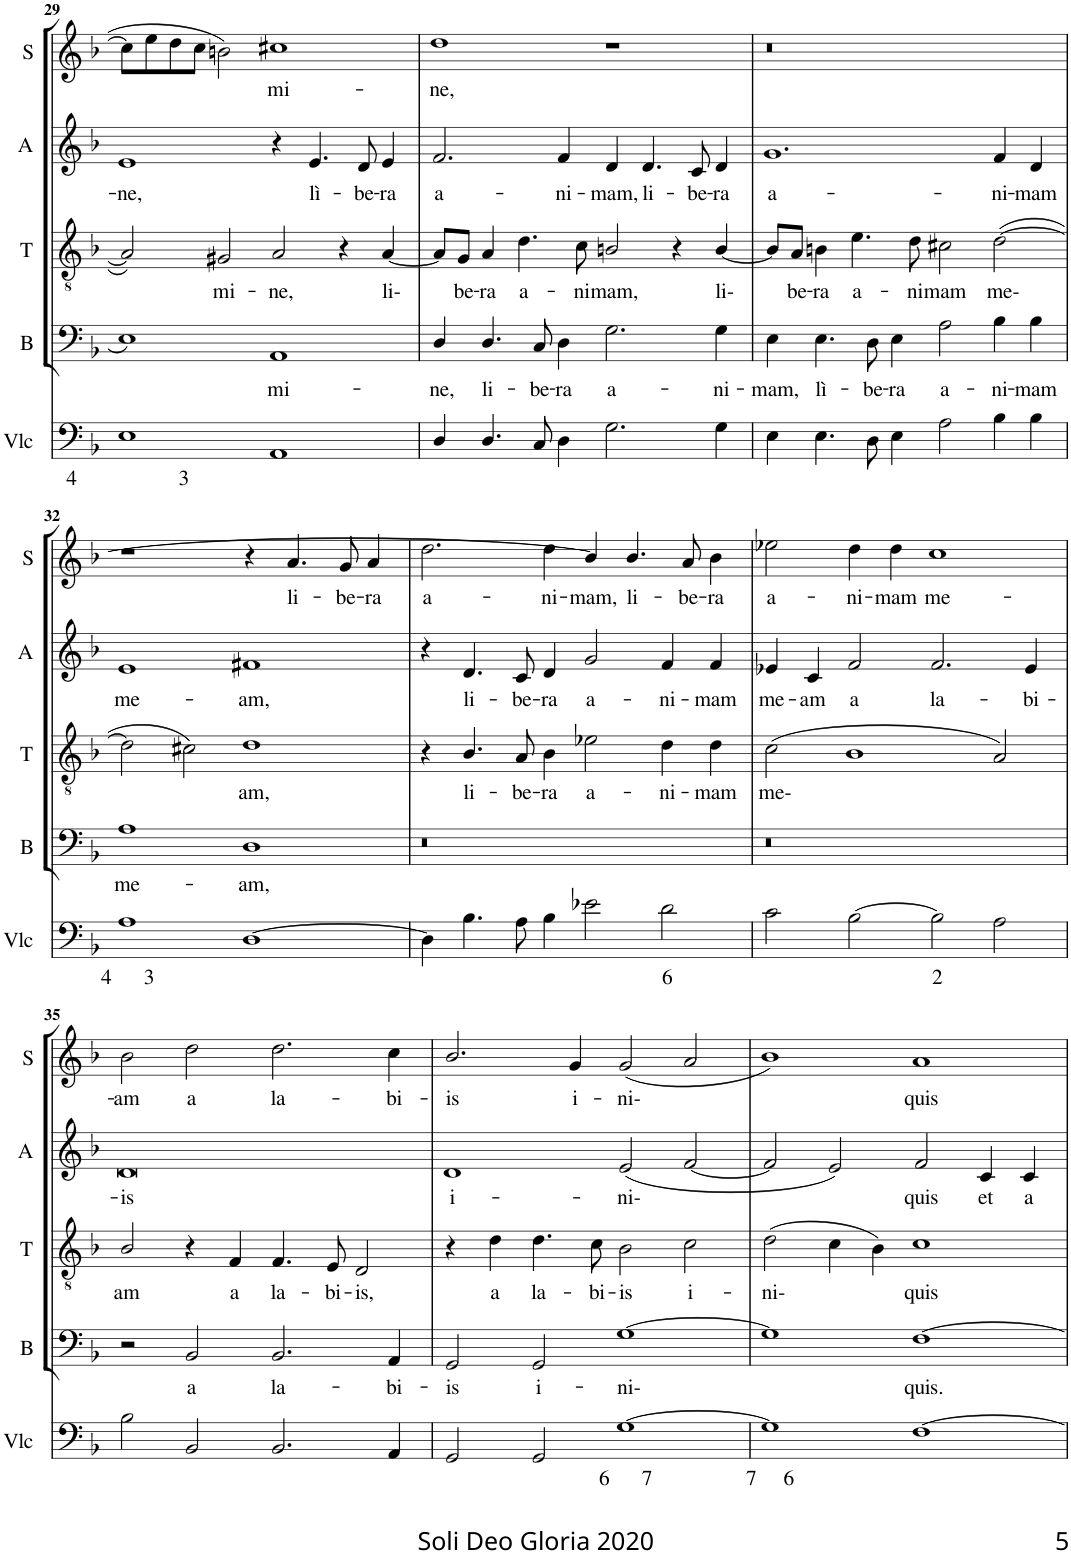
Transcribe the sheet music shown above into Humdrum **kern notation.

**kern	**text	**kern	**text	**kern	**text	**kern	**text	**kern	**text
*part5	*part5	*part4	*part4	*part3	*part3	*part2	*part2	*part1	*part1
*staff5	*staff5	*staff4	*staff4	*staff3	*staff3	*staff2	*staff2	*staff1	*staff1
*I"Violoncelle	*	*I"Bass	*	*I"Tenor	*	*I"Alto	*	*I"Soprano	*
*I'Vlc	*	*I'B	*	*I'T	*	*I'A	*	*I'S	*
!!LO:PB:g=z
*clefF4	*	*clefF4	*	*clefGv2	*	*clefG2	*	*clefG2	*
*k[b-]	*	*k[b-]	*	*k[b-]	*	*k[b-]	*	*k[b-]	*
*F:	*	*F:	*	*F:	*	*F:	*	*F:	*
*M4/2	*	*M4/2	*	*M4/2	*	*M4/2	*	*M4/2	*
=29	=29	=29	=29	=29	=29	=29	=29	=29	=29
!	!LO:LY:b	!	!	!	!	!	!LO:LY:b	!	!
1E	4 3	1E	.	2A/]	.	1e	-ne,	8cc\L]	.
.	.	.	.	.	.	.	.	8ee\	.
.	.	.	.	.	.	.	.	8dd\	.
.	.	.	.	.	.	.	.	8cc\J	.
!	!	!	!	!	!LO:LY:b	!	!	!	!
.	.	.	.	2G#X/	mi-	.	.	2bn\	.
!	!	!	!LO:LY:b	!	!LO:LY:b	!	!	!	!LO:LY:b
1AA	.	1AA	mi-	2A/	-ne,	4r	.	1cc#X	mi-
!	!	!	!	!	!	!	!LO:LY:b	!	!
.	.	.	.	.	.	4.e/	lì-	.	.
.	.	.	.	4r	.	.	.	.	.
!	!	!	!	!	!	!	!LO:LY:b	!	!
.	.	.	.	.	.	8d/	-be-	.	.
!	!	!	!	!	!LO:LY:b	!	!LO:LY:b	!	!
.	.	.	.	[4A/	li-	4e/	-ra	.	.
=30	=30	=30	=30	=30	=30	=30	=30	=30	=30
!	!	!	!LO:LY:b	!	!	!	!LO:LY:b	!	!LO:LY:b
4D/	.	4D/	-ne,	8A/L]	.	2.f/	a-	1dd	-ne,
!	!	!	!	!	!LO:LY:b	!	!	!	!
.	.	.	.	8G/J	be-	.	.	.	.
!	!	!	!LO:LY:b	!	!LO:LY:b	!	!	!	!
4.D/	.	4.D/	li-	4A/	-ra	.	.	.	.
!	!	!	!	!	!LO:LY:b	!	!	!	!
.	.	.	.	4.d\	a-	.	.	.	.
!	!	!	!LO:LY:b	!	!	!	!	!	!
8C/	.	8C/	-be-	.	.	.	.	.	.
!	!	!	!LO:LY:b	!	!	!	!LO:LY:b	!	!
4D\	.	4D\	-ra	.	.	4f/	-ni-	.	.
!	!	!	!	!	!LO:LY:b	!	!	!	!
.	.	.	.	8c\	-ni-	.	.	.	.
!	!	!	!LO:LY:b	!	!LO:LY:b	!	!LO:LY:b	!	!
2.G\	.	2.G\	a-	2Bn/	-mam,	4d/	-mam,	1r	.
!	!	!	!	!	!	!	!LO:LY:b	!	!
.	.	.	.	.	.	4.d/	li-	.	.
.	.	.	.	4r	.	.	.	.	.
!	!	!	!	!	!	!	!LO:LY:b	!	!
.	.	.	.	.	.	8c/	-be-	.	.
!	!	!	!LO:LY:b	!	!LO:LY:b	!	!LO:LY:b	!	!
4G\	.	4G\	-ni-	[4B/	li-	4d/	-ra	.	.
=31	=31	=31	=31	=31	=31	=31	=31	=31	=31
!	!	!	!LO:LY:b	!	!	!	!LO:LY:b	!	!
4E\	.	4E\	-mam,	8B/L]	.	1.g	a-	0r	.
!	!	!	!	!	!LO:LY:b	!	!	!	!
.	.	.	.	8A/J	be-	.	.	.	.
!	!	!	!LO:LY:b	!	!LO:LY:b	!	!	!	!
4.E\	.	4.E\	lì-	4Bn\	-ra	.	.	.	.
!	!	!	!	!	!LO:LY:b	!	!	!	!
.	.	.	.	4.e\	a-	.	.	.	.
!	!	!	!LO:LY:b	!	!	!	!	!	!
8D\	.	8D\	-be-	.	.	.	.	.	.
!	!	!	!LO:LY:b	!	!	!	!	!	!
4E\	.	4E\	-ra	.	.	.	.	.	.
!	!	!	!	!	!LO:LY:b	!	!	!	!
.	.	.	.	8d\	-ni-	.	.	.	.
!	!	!	!LO:LY:b	!	!LO:LY:b	!	!	!	!
2A\	.	2A\	a-	2c#X\	-mam	.	.	.	.
!	!	!	!LO:LY:b	!	!LO:LY:b	!	!LO:LY:b	!	!
4B-\	.	4B-\	-ni-	(>[2d\	me-	4f/	-ni-	.	.
!	!	!	!LO:LY:b	!	!	!	!LO:LY:b	!	!
4B-\	.	4B-\	-mam	.	.	4d/	-mam	.	.
!!LO:LB:g=z
=32	=32	=32	=32	=32	=32	=32	=32	=32	=32
!	!LO:LY:b	!	!LO:LY:b	!	!	!	!LO:LY:b	!	!
1A	4 3	1A	me-	2d\]	.	1e	me-	1r	.
.	.	.	.	2c#X\)	.	.	.	.	.
!	!	!	!LO:LY:b	!	!LO:LY:b	!	!LO:LY:b	!	!
[1D	.	1D	-am,	1d	am,	1f#X	-am,	4r	.
!	!	!	!	!	!	!	!	!	!LO:LY:b
.	.	.	.	.	.	.	.	4.a/	li-
!	!	!	!	!	!	!	!	!	!LO:LY:b
.	.	.	.	.	.	.	.	8g/	-be-
!	!	!	!	!	!	!	!	!	!LO:LY:b
.	.	.	.	.	.	.	.	4a/	-ra
=33	=33	=33	=33	=33	=33	=33	=33	=33	=33
!	!	!	!	!	!	!	!	!	!LO:LY:b
4D\]	.	0r	.	4r	.	4r	.	2.dd\	a-
!	!	!	!	!	!LO:LY:b	!	!LO:LY:b	!	!
4.B-\	.	.	.	4.B-/	li-	4.d/	li-	.	.
!	!	!	!	!	!LO:LY:b	!	!LO:LY:b	!	!
8A\	.	.	.	8A/	-be-	8c/	-be-	.	.
!	!	!	!	!	!LO:LY:b	!	!LO:LY:b	!	!LO:LY:b
4B-\	.	.	.	4B-\	-ra	4d/	-ra	4dd\	-ni-
!	!	!	!	!	!LO:LY:b	!	!LO:LY:b	!	!LO:LY:b
2e-X\	.	.	.	2e-X\	a-	2g/	a-	4b-/]	-mam,
!	!	!	!	!	!	!	!	!	!LO:LY:b
.	.	.	.	.	.	.	.	4.b-/	li-
!	!LO:LY:b	!	!	!	!LO:LY:b	!	!LO:LY:b	!	!
2d\	6	.	.	4d\	-ni-	4f/	-ni-	.	.
!	!	!	!	!	!	!	!	!	!LO:LY:b
.	.	.	.	.	.	.	.	8a/	-be-
!	!	!	!	!	!LO:LY:b	!	!LO:LY:b	!	!LO:LY:b
.	.	.	.	4d\	-mam	4f/	-mam	4b-\	-ra
=34	=34	=34	=34	=34	=34	=34	=34	=34	=34
!	!	!	!	!	!LO:LY:b	!	!LO:LY:b	!	!LO:LY:b
2c\	.	0r	.	(>2c\	me-	4e-X/	me-	2ee-X\	a-
!	!	!	!	!	!	!	!LO:LY:b	!	!
.	.	.	.	.	.	4c/	-am	.	.
!	!	!	!	!	!	!	!LO:LY:b	!	!LO:LY:b
[2B-\	.	.	.	1B-	.	2f/	a	4dd\	-ni-
!	!	!	!	!	!	!	!	!	!LO:LY:b
.	.	.	.	.	.	.	.	4dd\	-mam
!	!LO:LY:b	!	!	!	!	!	!LO:LY:b	!	!LO:LY:b
2B-\]	2	.	.	.	.	2.f/	la-	1cc	me-
2A\	.	.	.	2A/)	.	.	.	.	.
!	!	!	!	!	!	!	!LO:LY:b	!	!
.	.	.	.	.	.	4e-/	-bi-	.	.
!!LO:LB:g=z
=35	=35	=35	=35	=35	=35	=35	=35	=35	=35
!	!	!	!	!	!LO:LY:b	!	!LO:LY:b	!	!LO:LY:b
2B-\	.	2r	.	2B-/	am	0d	-is	2b-\	-am
!	!	!	!LO:LY:b	!	!	!	!	!	!LO:LY:b
2BB-/	.	2BB-/	a	4r	.	.	.	2dd\	a
!	!	!	!	!	!LO:LY:b	!	!	!	!
.	.	.	.	4F/	a	.	.	.	.
!	!	!	!LO:LY:b	!	!LO:LY:b	!	!	!	!LO:LY:b
2.BB-/	.	2.BB-/	la-	4.F/	la-	.	.	2.dd\	la-
!	!	!	!	!	!LO:LY:b	!	!	!	!
.	.	.	.	8E/	-bi-	.	.	.	.
!	!	!	!	!	!LO:LY:b	!	!	!	!
.	.	.	.	2D/	-is,	.	.	.	.
!	!	!	!LO:LY:b	!	!	!	!	!	!LO:LY:b
4AA/	.	4AA/	-bi-	.	.	.	.	4cc\	-bi-
=36	=36	=36	=36	=36	=36	=36	=36	=36	=36
!	!	!	!LO:LY:b	!	!	!	!LO:LY:b	!	!LO:LY:b
2GG/	.	2GG/	-is	4r	.	1d	-i-	2.b-/	-is
!	!	!	!	!	!LO:LY:b	!	!	!	!
.	.	.	.	4d\	a	.	.	.	.
!	!	!	!LO:LY:b	!	!LO:LY:b	!	!	!	!
2GG/	.	2GG/	i-	4.d\	la-	.	.	.	.
!	!	!	!	!	!	!	!	!	!LO:LY:b
.	.	.	.	.	.	.	.	4g/	i-
!	!	!	!	!	!LO:LY:b	!	!	!	!
.	.	.	.	8c\	-bi-	.	.	.	.
!	!LO:LY:b	!	!LO:LY:b	!	!LO:LY:b	!	!LO:LY:b	!	!LO:LY:b
[1G	6 7	[1G	-ni-	2B-\	-is	(<2e/	-ni-	(<2g/	-ni-
!	!	!	!	!	!LO:LY:b	!	!	!	!
.	.	.	.	2c\	i-	[2f/	.	2a/	.
=37	=37	=37	=37	=37	=37	=37	=37	=37	=37
!	!LO:LY:b	!	!	!	!LO:LY:b	!	!	!	!
1G]	7 6	1G]	.	(>2d\	-ni-	2f/]	.	1b-)	.
.	.	.	.	4c\	.	2e/)	.	.	.
.	.	.	.	4B-\)	.	.	.	.	.
!	!	!	!LO:LY:b	!	!LO:LY:b	!	!LO:LY:b	!	!LO:LY:b
[1F	.	[1F	quis.	1c	quis	2f/	quis	1a	quis
!	!	!	!	!	!	!	!LO:LY:b	!	!
.	.	.	.	.	.	4c/	et	.	.
!	!	!	!	!	!	!	!LO:LY:b	!	!
.	.	.	.	.	.	4c/	a	.	.
=	=	=	=	=	=	=	=	=	=
*-	*-	*-	*-	*-	*-	*-	*-	*-	*-
